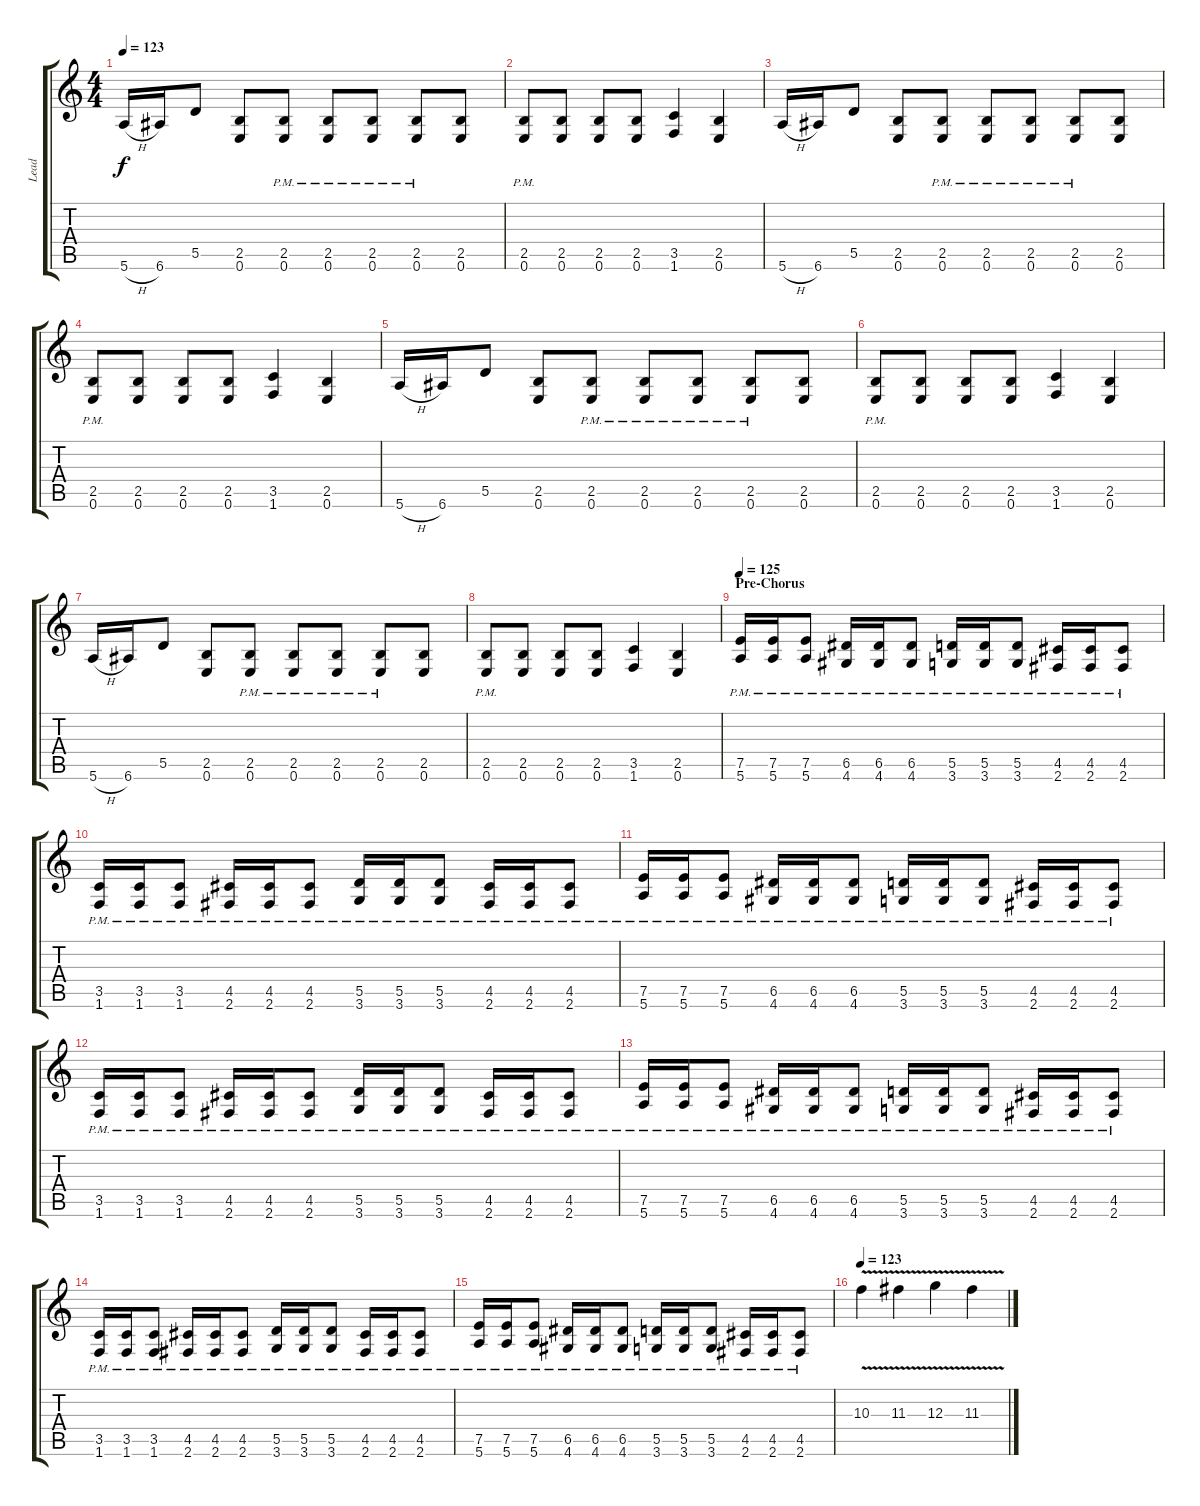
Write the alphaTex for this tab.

\track ("Lead" "Lead") {instrument distortionguitar}
\staff {score tabs}
\tuning (E4 B3 G3 D3 A2 E2) {hide}
\ts (4 4)
\tempo 123
\clef g2
\ks c
5.6{h}.16{dy f} 6.6.16 5.5.8 (2.5 0.6).8 (2.5{pm} 0.6{pm}).8 (2.5{pm} 0.6{pm}).8 (2.5{pm} 0.6{pm}).8 (2.5{pm} 0.6{pm}).8 (2.5 0.6).8 |
(2.5{pm} 0.6{pm}).8 (2.5 0.6).8 (2.5 0.6).8 (2.5 0.6).8 (3.5 1.6).4 (2.5 0.6).4 |
5.6{h}.16 6.6.16 5.5.8 (2.5 0.6).8 (2.5{pm} 0.6{pm}).8 (2.5{pm} 0.6{pm}).8 (2.5{pm} 0.6{pm}).8 (2.5{pm} 0.6{pm}).8 (2.5 0.6).8 |
(2.5{pm} 0.6{pm}).8 (2.5 0.6).8 (2.5 0.6).8 (2.5 0.6).8 (3.5 1.6).4 (2.5 0.6).4 |
5.6{h}.16 6.6.16 5.5.8 (2.5 0.6).8 (2.5{pm} 0.6{pm}).8 (2.5{pm} 0.6{pm}).8 (2.5{pm} 0.6{pm}).8 (2.5{pm} 0.6{pm}).8 (2.5 0.6).8 |
(2.5{pm} 0.6{pm}).8 (2.5 0.6).8 (2.5 0.6).8 (2.5 0.6).8 (3.5 1.6).4 (2.5 0.6).4 |
5.6{h}.16 6.6.16 5.5.8 (2.5 0.6).8 (2.5{pm} 0.6{pm}).8 (2.5{pm} 0.6{pm}).8 (2.5{pm} 0.6{pm}).8 (2.5{pm} 0.6{pm}).8 (2.5 0.6).8 |
(2.5{pm} 0.6{pm}).8 (2.5 0.6).8 (2.5 0.6).8 (2.5 0.6).8 (3.5 1.6).4 (2.5 0.6).4 |
\section ("" "Pre-Chorus")
\tempo 125
(7.5{pm} 5.6{pm}).16 (7.5{pm} 5.6{pm}).16 (7.5{pm} 5.6{pm}).8 (6.5{pm} 4.6{pm}).16 (6.5{pm} 4.6{pm}).16 (6.5{pm} 4.6{pm}).8 (5.5{pm} 3.6{pm}).16 (5.5{pm} 3.6{pm}).16 (5.5{pm} 3.6{pm}).8 (4.5{pm} 2.6{pm}).16 (4.5{pm} 2.6{pm}).16 (4.5{pm} 2.6{pm}).8 |
(3.5{pm} 1.6{pm}).16 (3.5{pm} 1.6{pm}).16 (3.5{pm} 1.6{pm}).8 (4.5{pm} 2.6{pm}).16 (4.5{pm} 2.6{pm}).16 (4.5{pm} 2.6{pm}).8 (5.5{pm} 3.6{pm}).16 (5.5{pm} 3.6{pm}).16 (5.5{pm} 3.6{pm}).8 (4.5{pm} 2.6{pm}).16 (4.5{pm} 2.6{pm}).16 (4.5{pm} 2.6{pm}).8 |
(7.5{pm} 5.6{pm}).16 (7.5{pm} 5.6{pm}).16 (7.5{pm} 5.6{pm}).8 (6.5{pm} 4.6{pm}).16 (6.5{pm} 4.6{pm}).16 (6.5{pm} 4.6{pm}).8 (5.5{pm} 3.6{pm}).16 (5.5{pm} 3.6{pm}).16 (5.5{pm} 3.6{pm}).8 (4.5{pm} 2.6{pm}).16 (4.5{pm} 2.6{pm}).16 (4.5{pm} 2.6{pm}).8 |
(3.5{pm} 1.6{pm}).16 (3.5{pm} 1.6{pm}).16 (3.5{pm} 1.6{pm}).8 (4.5{pm} 2.6{pm}).16 (4.5{pm} 2.6{pm}).16 (4.5{pm} 2.6{pm}).8 (5.5{pm} 3.6{pm}).16 (5.5{pm} 3.6{pm}).16 (5.5{pm} 3.6{pm}).8 (4.5{pm} 2.6{pm}).16 (4.5{pm} 2.6{pm}).16 (4.5{pm} 2.6{pm}).8 |
(7.5{pm} 5.6{pm}).16 (7.5{pm} 5.6{pm}).16 (7.5{pm} 5.6{pm}).8 (6.5{pm} 4.6{pm}).16 (6.5{pm} 4.6{pm}).16 (6.5{pm} 4.6{pm}).8 (5.5{pm} 3.6{pm}).16 (5.5{pm} 3.6{pm}).16 (5.5{pm} 3.6{pm}).8 (4.5{pm} 2.6{pm}).16 (4.5{pm} 2.6{pm}).16 (4.5{pm} 2.6{pm}).8 |
(3.5{pm} 1.6{pm}).16 (3.5{pm} 1.6{pm}).16 (3.5{pm} 1.6{pm}).8 (4.5{pm} 2.6{pm}).16 (4.5{pm} 2.6{pm}).16 (4.5{pm} 2.6{pm}).8 (5.5{pm} 3.6{pm}).16 (5.5{pm} 3.6{pm}).16 (5.5{pm} 3.6{pm}).8 (4.5{pm} 2.6{pm}).16 (4.5{pm} 2.6{pm}).16 (4.5{pm} 2.6{pm}).8 |
(7.5{pm} 5.6{pm}).16 (7.5{pm} 5.6{pm}).16 (7.5{pm} 5.6{pm}).8 (6.5{pm} 4.6{pm}).16 (6.5{pm} 4.6{pm}).16 (6.5{pm} 4.6{pm}).8 (5.5{pm} 3.6{pm}).16 (5.5{pm} 3.6{pm}).16 (5.5{pm} 3.6{pm}).8 (4.5{pm} 2.6{pm}).16 (4.5{pm} 2.6{pm}).16 (4.5{pm} 2.6{pm}).8 |
\tempo 123
10.3{v}.4 11.3{v}.4 12.3{v}.4 11.3{v}.4
